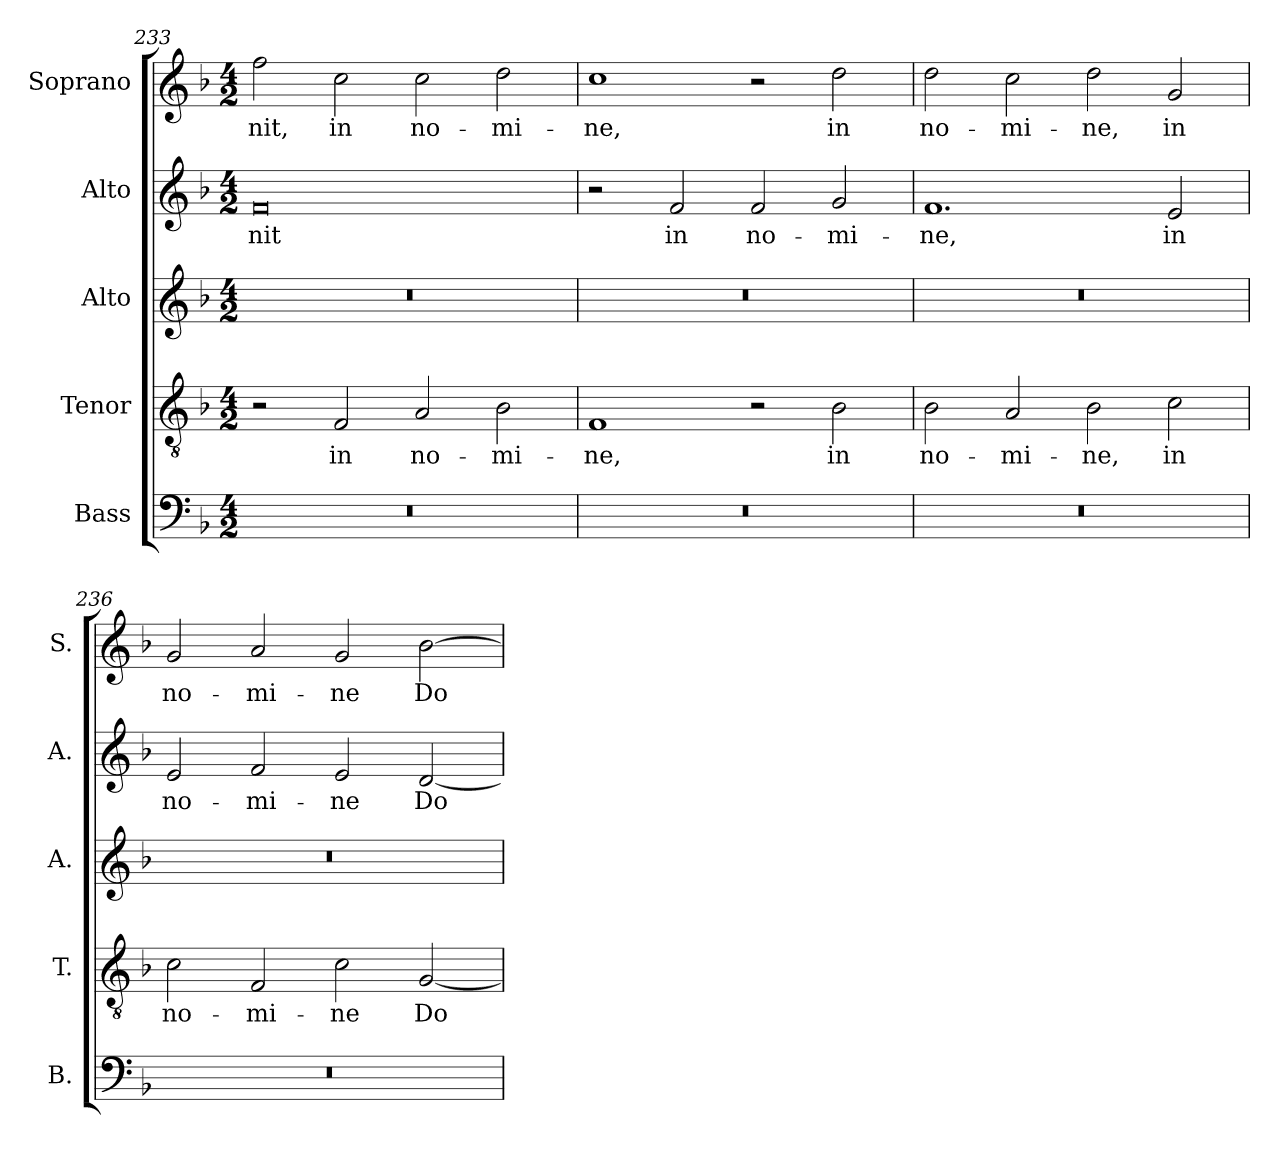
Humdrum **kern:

**kern	**kern	**text	**kern	**kern	**text	**kern	**text
*part5	*part4	*part4	*part3	*part2	*part2	*part1	*part1
*staff5	*staff4	*staff4	*staff3	*staff2	*staff2	*staff1	*staff1
*I"Bass	*I"Tenor	*	*I"Alto	*I"Alto	*	*I"Soprano	*
*I'B.	*I'T.	*	*I'A.	*I'A.	*	*I'S.	*
*clefF4	*clefGv2	*	*clefG2	*clefG2	*	*clefG2	*
*	*ITrd7c12	*	*	*	*	*	*
*k[b-]	*k[b-]	*	*k[b-]	*k[b-]	*	*k[b-]	*
*F:	*F:	*	*F:	*F:	*	*F:	*
*M4/2	*M4/2	*	*M4/2	*M4/2	*	*M4/2	*
=233	=233	=233	=233	=233	=233	=233	=233
!LO:N:vis=1	!	!	!LO:N:vis=1	!	!	!	!
!	!	!	!	!	!LO:LY:b:color=#000000	!	!
!	!	!	!	!	!	!	!LO:LY:b:color=#000000
0r	2r	.	0r	0fi	-nit	2ffi\	-nit,
!	!	!LO:LY:b:color=#000000	!	!	!	!	!
!	!	!	!	!	!	!	!LO:LY:b:color=#000000
.	2FFi/	in	.	.	.	2cci\	in
!	!	!LO:LY:b:color=#000000	!	!	!	!	!
!	!	!	!	!	!	!	!LO:LY:b:color=#000000
.	2AAi/	no-	.	.	.	2cci\	no-
!	!	!LO:LY:b:color=#000000	!	!	!	!	!
!	!	!	!	!	!	!	!LO:LY:b:color=#000000
.	2BB-i\	-mi-	.	.	.	2ddi\	-mi-
=234	=234	=234	=234	=234	=234	=234	=234
!LO:N:vis=1	!	!	!	!	!	!	!
!	!	!LO:LY:b:color=#000000	!LO:N:vis=1	!	!	!	!
!	!	!	!	!	!	!	!LO:LY:b:color=#000000
0r	1FFi	-ne,	0r	2r	.	1cci	-ne,
!	!	!	!	!	!LO:LY:b:color=#000000	!	!
.	.	.	.	2fi/	in	.	.
!	!	!	!	!	!LO:LY:b:color=#000000	!	!
.	2r	.	.	2fi/	no-	2r	.
!	!	!LO:LY:b:color=#000000	!	!	!	!	!
!	!	!	!	!	!LO:LY:b:color=#000000	!	!
!	!	!	!	!	!	!	!LO:LY:b:color=#000000
.	2BB-i\	in	.	2gi/	-mi-	2ddi\	in
!!LO:LB:g=z
=235	=235	=235	=235	=235	=235	=235	=235
!LO:N:vis=1	!	!	!	!	!	!	!
!	!	!LO:LY:b:color=#000000	!LO:N:vis=1	!	!	!	!
!	!	!	!	!	!LO:LY:b:color=#000000	!	!
!	!	!	!	!	!	!	!LO:LY:b:color=#000000
0r	2BB-i\	no-	0r	1.fi	-ne,	2ddi\	no-
!	!	!LO:LY:b:color=#000000	!	!	!	!	!
!	!	!	!	!	!	!	!LO:LY:b:color=#000000
.	2AAi/	-mi-	.	.	.	2cci\	-mi-
!	!	!LO:LY:b:color=#000000	!	!	!	!	!
!	!	!	!	!	!	!	!LO:LY:b:color=#000000
.	2BB-i\	-ne,	.	.	.	2ddi\	-ne,
!	!	!LO:LY:b:color=#000000	!	!	!	!	!
!	!	!	!	!	!LO:LY:b:color=#000000	!	!
!	!	!	!	!	!	!	!LO:LY:b:color=#000000
.	2Ci\	in	.	2ei/	in	2gi/	in
=236	=236	=236	=236	=236	=236	=236	=236
!LO:N:vis=1	!	!	!	!	!	!	!
!	!	!LO:LY:b:color=#000000	!LO:N:vis=1	!	!	!	!
!	!	!	!	!	!LO:LY:b:color=#000000	!	!
!	!	!	!	!	!	!	!LO:LY:b:color=#000000
0r	2Ci\	no-	0r	2ei/	no-	2gi/	no-
!	!	!LO:LY:b:color=#000000	!	!	!	!	!
!	!	!	!	!	!LO:LY:b:color=#000000	!	!
!	!	!	!	!	!	!	!LO:LY:b:color=#000000
.	2FFi/	-mi-	.	2fi/	-mi-	2ai/	-mi-
!	!	!LO:LY:b:color=#000000	!	!	!	!	!
!	!	!	!	!	!LO:LY:b:color=#000000	!	!
!	!	!	!	!	!	!	!LO:LY:b:color=#000000
.	2Ci\	-ne	.	2ei/	-ne	2gi/	-ne
!	!	!LO:LY:b:color=#000000	!	!	!	!	!
!	!	!	!	!	!LO:LY:b:color=#000000	!	!
!	!	!	!	!	!	!	!LO:LY:b:color=#000000
.	[2GGi/	Do-	.	[2di/	Do-	[2b-i\	Do-
=	=	=	=	=	=	=	=
*-	*-	*-	*-	*-	*-	*-	*-
